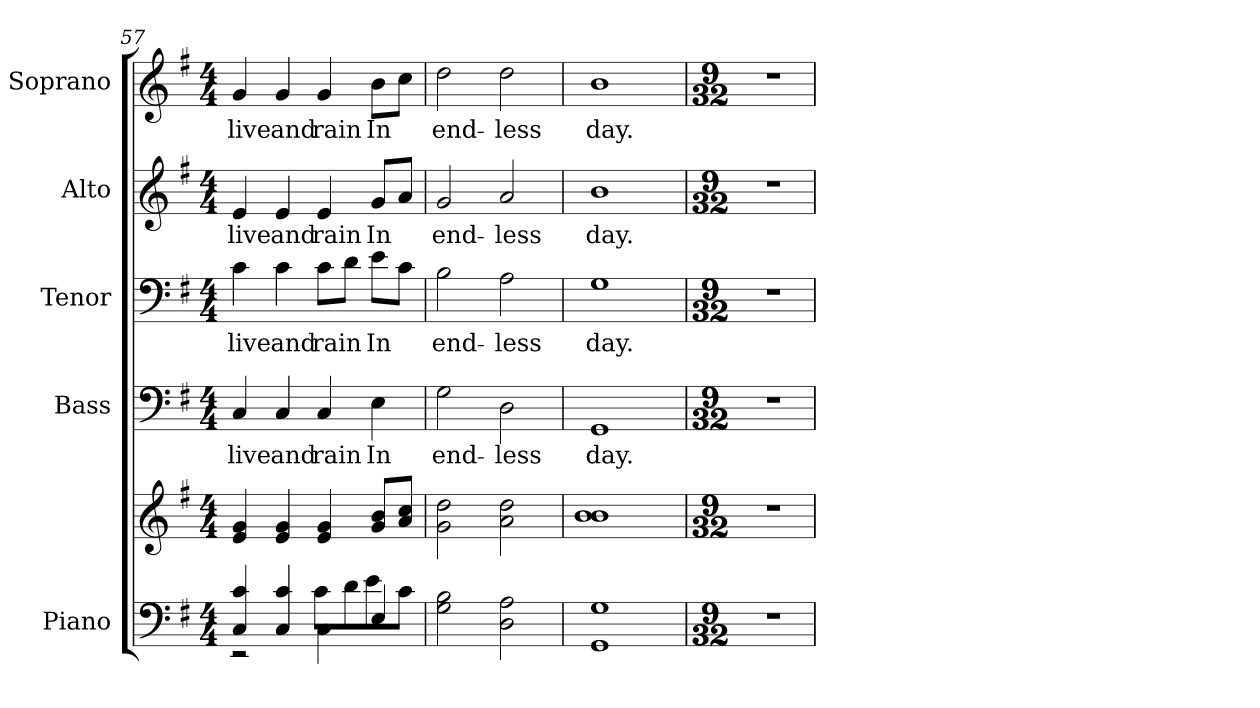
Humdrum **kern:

**kern	**kern	**kern	**text	**kern	**text	**kern	**text	**kern	**text
*part5	*part5	*part4	*part4	*part3	*part3	*part2	*part2	*part1	*part1
*staff6	*staff5	*staff4	*staff4	*staff3	*staff3	*staff2	*staff2	*staff1	*staff1
*I"Piano	*	*I"Bass	*	*I"Tenor	*	*I"Alto	*	*I"Soprano	*
*I'Pno.	*	*I'B.	*	*I'T.	*	*I'A.	*	*I'S.	*
!!LO:PB:g=z
*clefF4	*clefG2	*clefF4	*	*clefF4	*	*clefG2	*	*clefG2	*
*k[f#]	*k[f#]	*k[f#]	*	*k[f#]	*	*k[f#]	*	*k[f#]	*
*G:	*G:	*G:	*	*G:	*	*G:	*	*G:	*
*M4/4	*M4/4	*M4/4	*	*M4/4	*	*M4/4	*	*M4/4	*
=57	=57	=57	=57	=57	=57	=57	=57	=57	=57
*^	*	*	*	*	*	*	*	*	*
!	!	!	!	!LO:LY:b:color=#000000	!	!	!	!	!	!
!	!	!	!	!	!	!LO:LY:b:color=#000000	!	!	!	!
!	!	!	!	!	!	!	!	!LO:LY:b:color=#000000	!	!
!	!	!	!	!	!	!	!	!	!	!LO:LY:b:color=#000000
4Ci/ 4ci	2r	4ei/ 4gi	4Ci/	live	4ci\	live	4ei/	live	4gi/	live
!	!	!	!	!LO:LY:b:color=#000000	!	!	!	!	!	!
!	!	!	!	!	!	!LO:LY:b:color=#000000	!	!	!	!
!	!	!	!	!	!	!	!	!LO:LY:b:color=#000000	!	!
!	!	!	!	!	!	!	!	!	!	!LO:LY:b:color=#000000
4Ci/ 4ci	.	4ei/ 4gi	4Ci/	and	4ci\	and	4ei/	and	4gi/	and
!	!	!	!	!LO:LY:b:color=#000000	!	!	!	!	!	!
!	!	!	!	!	!	!LO:LY:b:color=#000000	!	!	!	!
!	!	!	!	!	!	!	!	!LO:LY:b:color=#000000	!	!
!	!	!	!	!	!	!	!	!	!	!LO:LY:b:color=#000000
4Ci\	8ci\L	4ei/ 4gi	4Ci/	rain	8ci\L	rain	4ei/	rain	4gi/	rain
.	8di\	.	.	.	8di\J	.	.	.	.	.
!	!	!	!	!LO:LY:b:color=#000000	!	!	!	!	!	!
!	!	!	!	!	!	!LO:LY:b:color=#000000	!	!	!	!
!	!	!	!	!	!	!	!	!LO:LY:b:color=#000000	!	!
!	!	!	!	!	!	!	!	!	!	!LO:LY:b:color=#000000
4Ei/	8ei\	8gi/ 8biL	4Ei\	In	8ei\L	In	8gi/L	In	8bi\L	In
.	8ci\J	8ai/ 8cciJ	.	.	8ci\J	.	8ai/J	.	8cci\J	.
*v	*v	*	*	*	*	*	*	*	*	*
=58	=58	=58	=58	=58	=58	=58	=58	=58	=58
*^	*	*	*	*	*	*	*	*	*
!	!	!	!	!LO:LY:b:color=#000000	!	!	!	!	!	!
*v	*v	*	*	*	*	*	*	*	*	*
*^	*	*	*	*	*	*	*	*	*
!	!	!	!	!	!	!LO:LY:b:color=#000000	!	!	!	!
*v	*v	*	*	*	*	*	*	*	*	*
*^	*	*	*	*	*	*	*	*	*
!	!	!	!	!	!	!	!	!LO:LY:b:color=#000000	!	!
*v	*v	*	*	*	*	*	*	*	*	*
*^	*	*	*	*	*	*	*	*	*
!	!	!	!	!	!	!	!	!	!	!LO:LY:b:color=#000000
*v	*v	*	*	*	*	*	*	*	*	*
2Gi\ 2Bi	2gi\ 2ddi	2Gi\	end-	2Bi\	end-	2gi/	end-	2ddi\	end-
!	!	!	!LO:LY:b:color=#000000	!	!	!	!	!	!
!	!	!	!	!	!LO:LY:b:color=#000000	!	!	!	!
!	!	!	!	!	!	!	!LO:LY:b:color=#000000	!	!
!	!	!	!	!	!	!	!	!	!LO:LY:b:color=#000000
2Di\ 2Ai	2ai\ 2ddi	2Di\	-less	2Ai\	-less	2ai/	-less	2ddi\	-less
!!LO:PB:g=z
=59	=59	=59	=59	=59	=59	=59	=59	=59	=59
!	!	!	!LO:LY:b:color=#000000	!	!	!	!	!	!
!	!	!	!	!	!LO:LY:b:color=#000000	!	!	!	!
!	!	!	!	!	!	!	!LO:LY:b:color=#000000	!	!
!	!	!	!	!	!	!	!	!	!LO:LY:b:color=#000000
1GGi 1Gi	1bi 1bi	1GGi	day.	1Gi	day.	1bi	day.	1bi	day.
=60	=60	=60	=60	=60	=60	=60	=60	=60	=60
*M9/32	*M9/32	*M9/32	*	*M9/32	*	*M9/32	*	*M9/32	*
!LO:N:vis=1	!LO:N:vis=1	!LO:N:vis=1	!	!LO:N:vis=1	!	!LO:N:vis=1	!	!LO:N:vis=1	!
32%9r	32%9r	32%9r	.	32%9r	.	32%9r	.	32%9r	.
=	=	=	=	=	=	=	=	=	=
*-	*-	*-	*-	*-	*-	*-	*-	*-	*-
